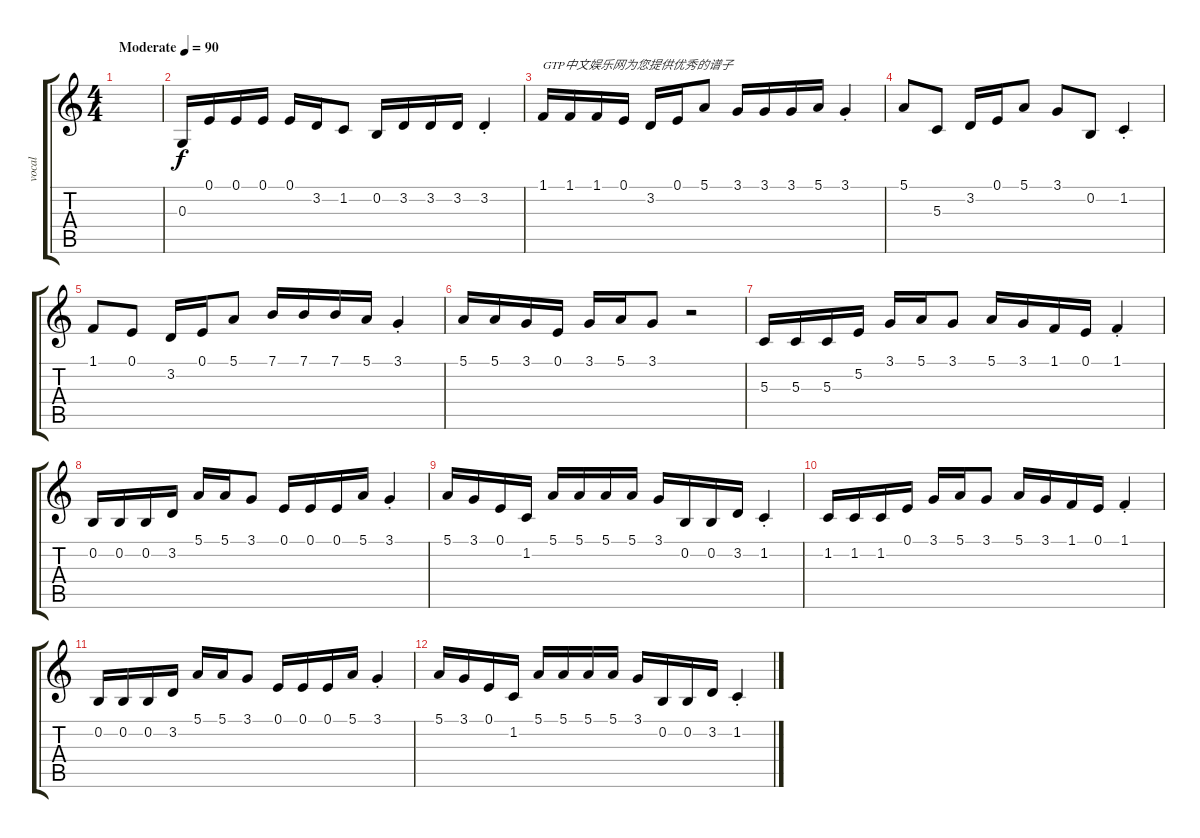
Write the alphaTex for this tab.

\track ("vocal" "vocal") {instrument altosax}
\staff {score tabs}
\tuning (E4 B3 G3 D3 A2 E2) {hide}
\ts (4 4)
\tempo (90 "Moderate")
\clef g2
\ks c
|
0.3.16 0.1.16 0.1.16 0.1.16 0.1.16 3.2.16 1.2.8 0.2.16 3.2.16 3.2.16 3.2.16 3.2{st}.4 |
1.1.16{txt "GTP中文娱乐网为您提供优秀的谱子"} 1.1.16 1.1.16 0.1.16 3.2.16 0.1.16 5.1.8 3.1.16 3.1.16 3.1.16 5.1.16 3.1{st}.4 |
5.1.8 5.3.8 3.2.16 0.1.16 5.1.8 3.1.8 0.2.8 1.2{st}.4 |
1.1.8 0.1.8 3.2.16 0.1.16 5.1.8 7.1.16 7.1.16 7.1.16 5.1.16 3.1{st}.4 |
5.1.16 5.1.16 3.1.16 0.1.16 3.1.16 5.1.16 3.1.8 r.2 |
5.3.16 5.3.16 5.3.16 5.2.16 3.1.16 5.1.16 3.1.8 5.1.16 3.1.16 1.1.16 0.1.16 1.1{st}.4 |
0.2.16 0.2.16 0.2.16 3.2.16 5.1.16 5.1.16 3.1.8 0.1.16 0.1.16 0.1.16 5.1.16 3.1{st}.4 |
5.1.16 3.1.16 0.1.16 1.2.16 5.1.16 5.1.16 5.1.16 5.1.16 3.1.16 0.2.16 0.2.16 3.2.16 1.2{st}.4 |
1.2.16 1.2.16 1.2.16 0.1.16 3.1.16 5.1.16 3.1.8 5.1.16 3.1.16 1.1.16 0.1.16 1.1{st}.4 |
0.2.16 0.2.16 0.2.16 3.2.16 5.1.16 5.1.16 3.1.8 0.1.16 0.1.16 0.1.16 5.1.16 3.1{st}.4 |
5.1.16 3.1.16 0.1.16 1.2.16 5.1.16 5.1.16 5.1.16 5.1.16 3.1.16 0.2.16 0.2.16 3.2.16 1.2{st}.4
